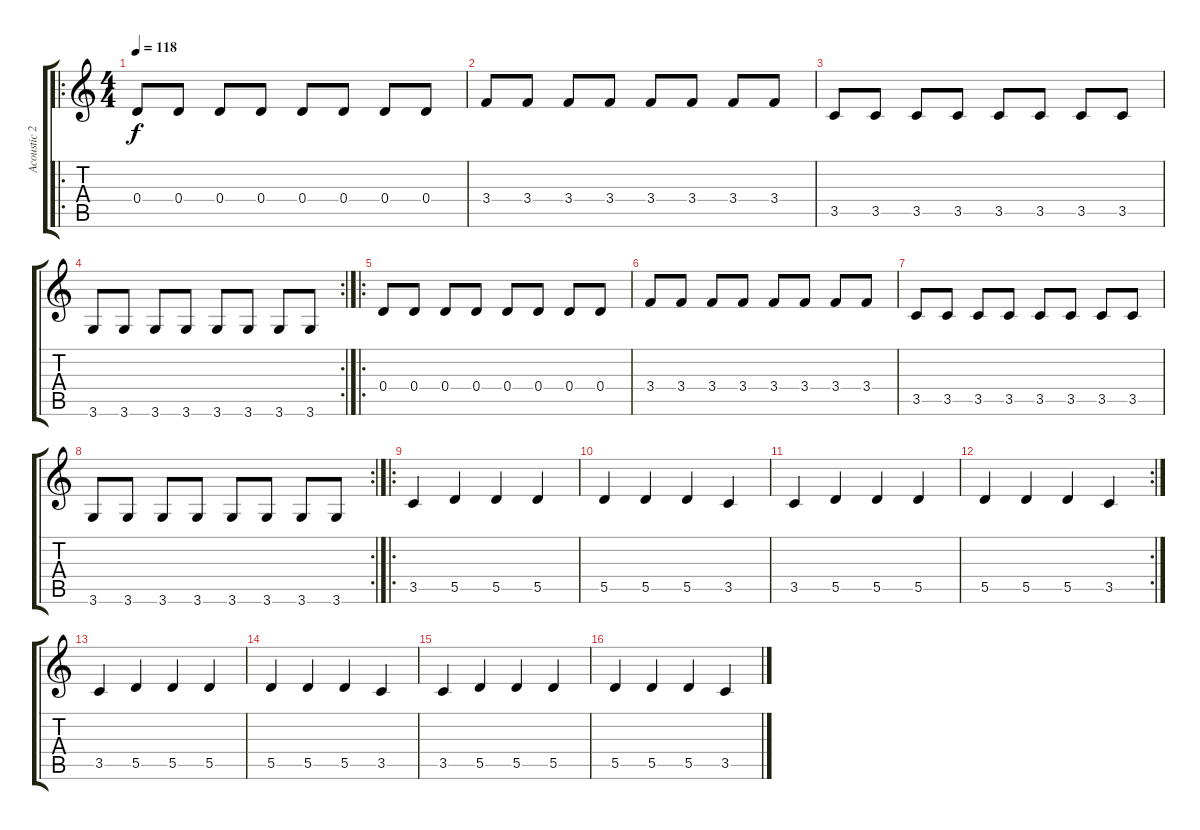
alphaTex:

\track ("Acoustic 2" "Acoustic 2") {instrument acousticguitarsteel}
\staff {score tabs}
\tuning (E4 B3 G3 D3 A2 E2) {hide}
\ro
\ts (4 4)
\tempo 118
\clef g2
\ks c
0.4.8{dy f} 0.4.8 0.4.8 0.4.8 0.4.8 0.4.8 0.4.8 0.4.8 |
3.4.8 3.4.8 3.4.8 3.4.8 3.4.8 3.4.8 3.4.8 3.4.8 |
3.5.8 3.5.8 3.5.8 3.5.8 3.5.8 3.5.8 3.5.8 3.5.8 |
\rc 2
3.6.8 3.6.8 3.6.8 3.6.8 3.6.8 3.6.8 3.6.8 3.6.8 |
\ro
0.4.8 0.4.8 0.4.8 0.4.8 0.4.8 0.4.8 0.4.8 0.4.8 |
3.4.8 3.4.8 3.4.8 3.4.8 3.4.8 3.4.8 3.4.8 3.4.8 |
3.5.8 3.5.8 3.5.8 3.5.8 3.5.8 3.5.8 3.5.8 3.5.8 |
\rc 2
3.6.8 3.6.8 3.6.8 3.6.8 3.6.8 3.6.8 3.6.8 3.6.8 |
\ro
3.5.4 5.5.4 5.5.4 5.5.4 |
5.5.4 5.5.4 5.5.4 3.5.4 |
3.5.4 5.5.4 5.5.4 5.5.4 |
\rc 2
5.5.4 5.5.4 5.5.4 3.5.4 |
3.5.4 5.5.4 5.5.4 5.5.4 |
5.5.4 5.5.4 5.5.4 3.5.4 |
3.5.4 5.5.4 5.5.4 5.5.4 |
5.5.4 5.5.4 5.5.4 3.5.4
